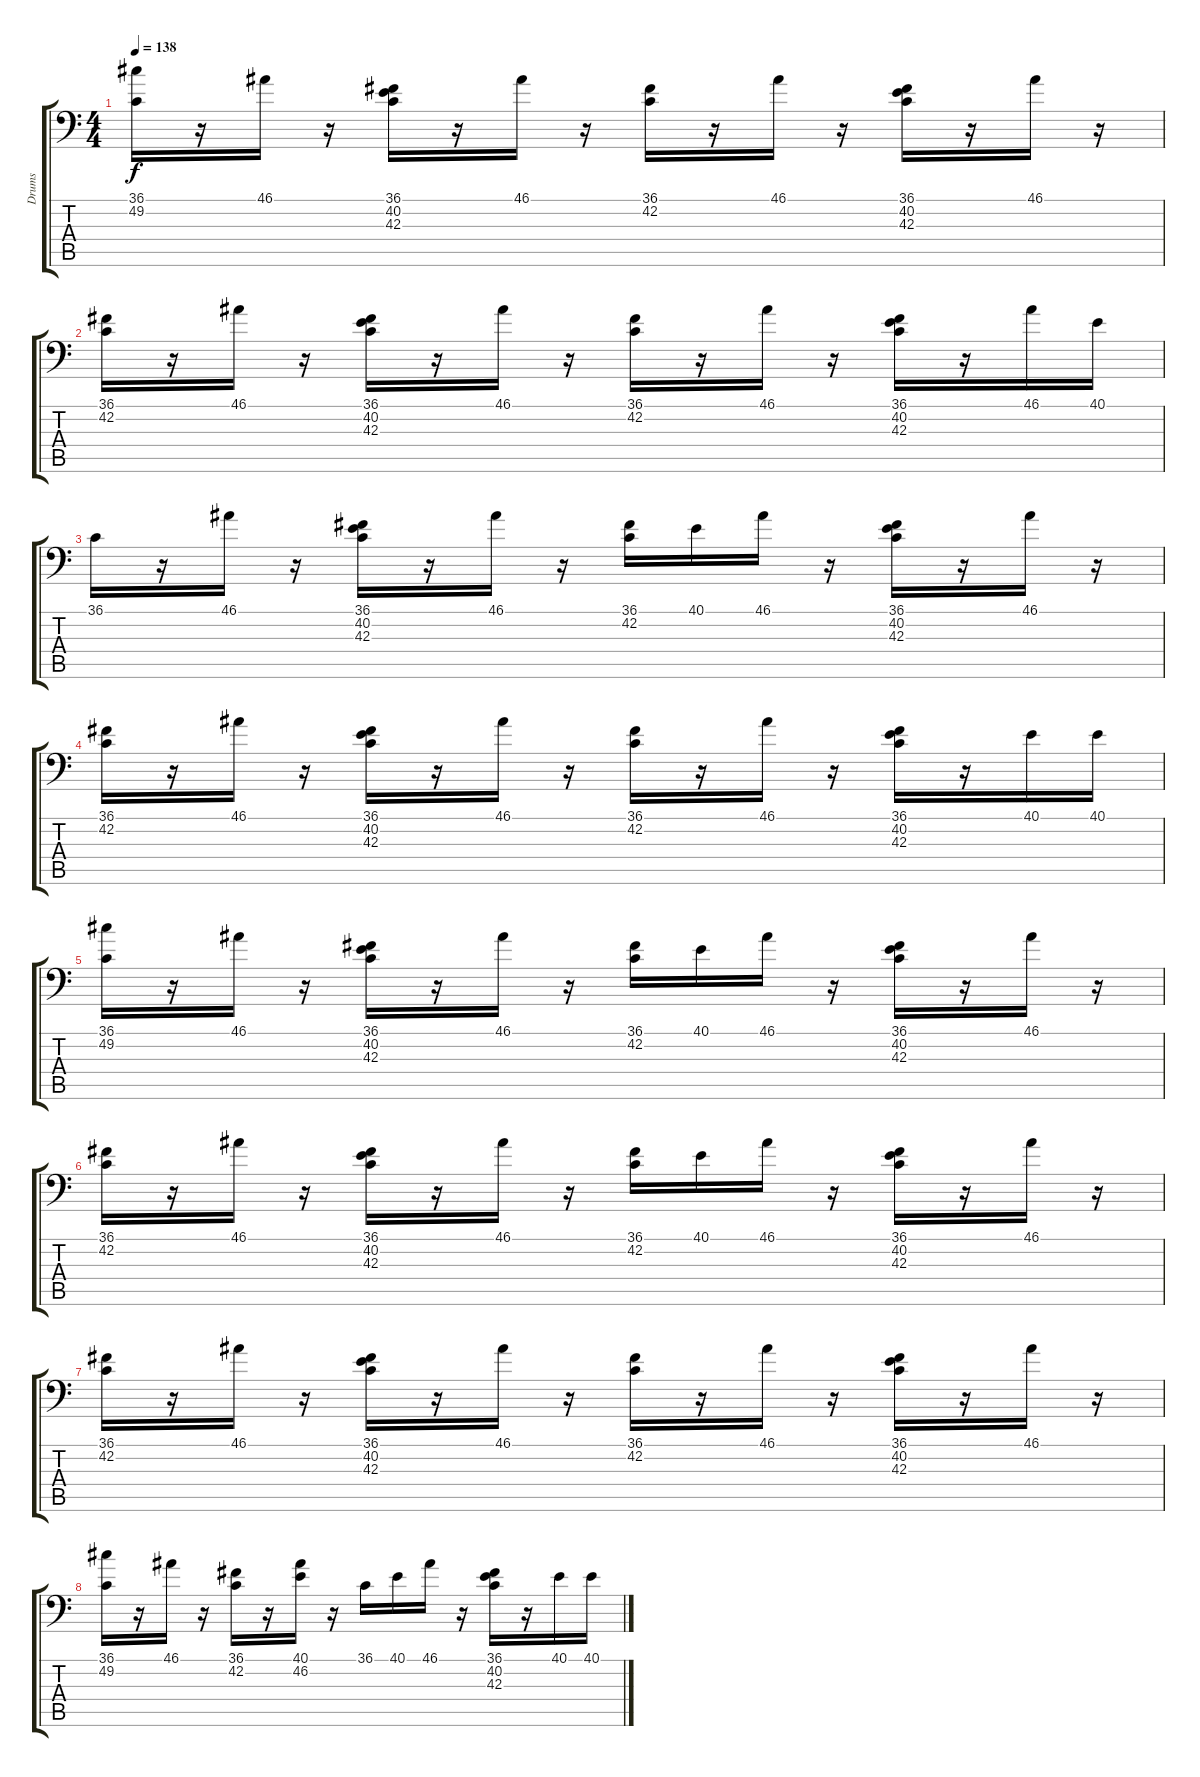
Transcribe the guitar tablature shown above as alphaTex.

\track ("Drums" "Drums") {instrument acousticgrandpiano}
\staff {score tabs}
\tuning (C-1 C-1 C-1 C-1 C-1 C-1) {hide}
\ts (4 4)
\tempo 138
\clef f4
\ks c
(36.1 49.2).16{dy f} r.16 46.1.16 r.16 (36.1 40.2 42.3).16 r.16 46.1.16 r.16 (36.1 42.2).16 r.16 46.1.16 r.16 (36.1 40.2 42.3).16 r.16 46.1.16 r.16 |
(36.1 42.2).16 r.16 46.1.16 r.16 (36.1 40.2 42.3).16 r.16 46.1.16 r.16 (36.1 42.2).16 r.16 46.1.16 r.16 (36.1 40.2 42.3).16 r.16 46.1.16 40.1.16 |
36.1.16 r.16 46.1.16 r.16 (36.1 40.2 42.3).16 r.16 46.1.16 r.16 (36.1 42.2).16 40.1.16 46.1.16 r.16 (36.1 40.2 42.3).16 r.16 46.1.16 r.16 |
(36.1 42.2).16 r.16 46.1.16 r.16 (36.1 40.2 42.3).16 r.16 46.1.16 r.16 (36.1 42.2).16 r.16 46.1.16 r.16 (36.1 40.2 42.3).16 r.16 40.1.16 40.1.16 |
(36.1 49.2).16 r.16 46.1.16 r.16 (36.1 40.2 42.3).16 r.16 46.1.16 r.16 (36.1 42.2).16 40.1.16 46.1.16 r.16 (36.1 40.2 42.3).16 r.16 46.1.16 r.16 |
(36.1 42.2).16 r.16 46.1.16 r.16 (36.1 40.2 42.3).16 r.16 46.1.16 r.16 (36.1 42.2).16 40.1.16 46.1.16 r.16 (36.1 40.2 42.3).16 r.16 46.1.16 r.16 |
(36.1 42.2).16 r.16 46.1.16 r.16 (36.1 40.2 42.3).16 r.16 46.1.16 r.16 (36.1 42.2).16 r.16 46.1.16 r.16 (36.1 40.2 42.3).16 r.16 46.1.16 r.16 |
(36.1 49.2).16 r.16 46.1.16 r.16 (36.1 42.2).16 r.16 (40.1 46.2).16 r.16 36.1.16 40.1.16 46.1.16 r.16 (36.1 40.2 42.3).16 r.16 40.1.16 40.1.16
